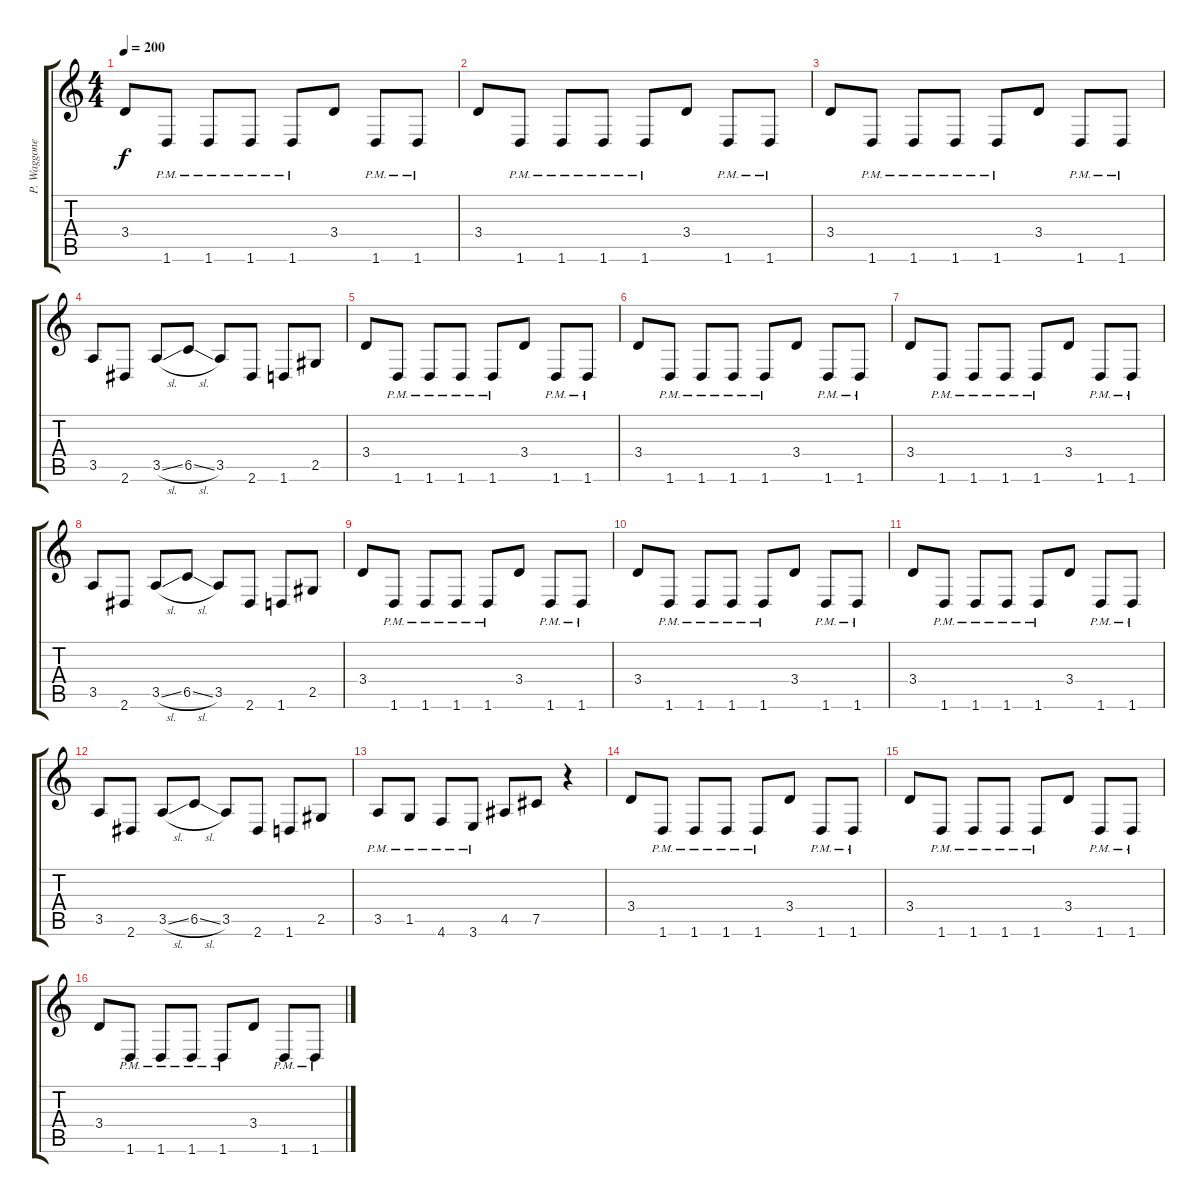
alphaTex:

\track ("P. Waggoner Gtr." "P. Waggone") {instrument distortionguitar}
\staff {score tabs}
\tuning (Db4 Ab3 E3 B2 Gb2 Db2) {hide}
\ts (4 4)
\tempo 200
\clef g2
\ks c
3.4.8{dy f} 1.6{pm}.8 1.6{pm}.8 1.6{pm}.8 1.6{pm}.8 3.4.8 1.6{pm}.8 1.6{pm}.8 |
3.4.8 1.6{pm}.8 1.6{pm}.8 1.6{pm}.8 1.6{pm}.8 3.4.8 1.6{pm}.8 1.6{pm}.8 |
3.4.8 1.6{pm}.8 1.6{pm}.8 1.6{pm}.8 1.6{pm}.8 3.4.8 1.6{pm}.8 1.6{pm}.8 |
3.5.8 2.6.8 3.5{sl}.8 6.5{sl}.8 3.5.8 2.6.8 1.6.8 2.5.8 |
3.4.8 1.6{pm}.8 1.6{pm}.8 1.6{pm}.8 1.6{pm}.8 3.4.8 1.6{pm}.8 1.6{pm}.8 |
3.4.8 1.6{pm}.8 1.6{pm}.8 1.6{pm}.8 1.6{pm}.8 3.4.8 1.6{pm}.8 1.6{pm}.8 |
3.4.8 1.6{pm}.8 1.6{pm}.8 1.6{pm}.8 1.6{pm}.8 3.4.8 1.6{pm}.8 1.6{pm}.8 |
3.5.8 2.6.8 3.5{sl}.8 6.5{sl}.8 3.5.8 2.6.8 1.6.8 2.5.8 |
3.4.8 1.6{pm}.8 1.6{pm}.8 1.6{pm}.8 1.6{pm}.8 3.4.8 1.6{pm}.8 1.6{pm}.8 |
3.4.8 1.6{pm}.8 1.6{pm}.8 1.6{pm}.8 1.6{pm}.8 3.4.8 1.6{pm}.8 1.6{pm}.8 |
3.4.8 1.6{pm}.8 1.6{pm}.8 1.6{pm}.8 1.6{pm}.8 3.4.8 1.6{pm}.8 1.6{pm}.8 |
3.5.8 2.6.8 3.5{sl}.8 6.5{sl}.8 3.5.8 2.6.8 1.6.8 2.5.8 |
3.5{pm}.8 1.5{pm}.8 4.6{pm}.8 3.6{pm}.8 4.5.8 7.5.8 r.4 |
3.4.8 1.6{pm}.8 1.6{pm}.8 1.6{pm}.8 1.6{pm}.8 3.4.8 1.6{pm}.8 1.6{pm}.8 |
3.4.8 1.6{pm}.8 1.6{pm}.8 1.6{pm}.8 1.6{pm}.8 3.4.8 1.6{pm}.8 1.6{pm}.8 |
3.4.8 1.6{pm}.8 1.6{pm}.8 1.6{pm}.8 1.6{pm}.8 3.4.8 1.6{pm}.8 1.6{pm}.8
